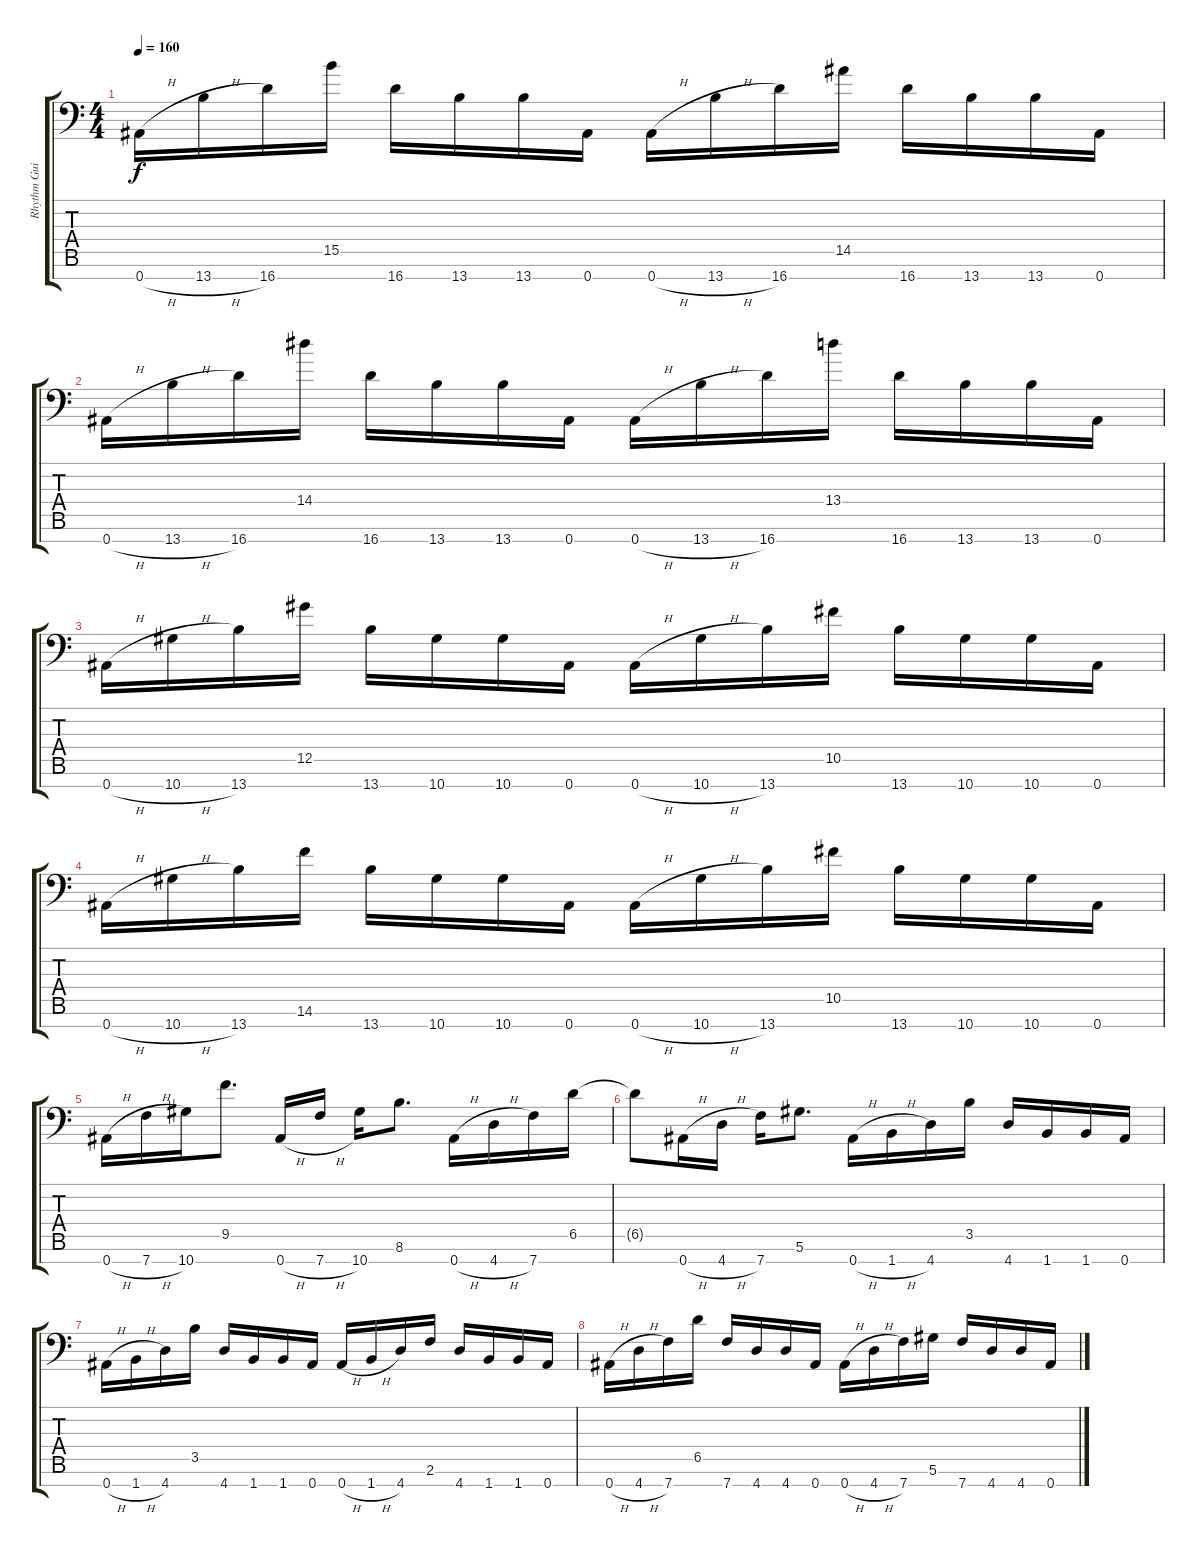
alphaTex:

\track ("Rhythm Guitar Left" "Rhythm Gui") {instrument distortionguitar}
\staff {score tabs}
\tuning (Eb4 Bb3 Gb3 Db3 Ab2 Eb2 Bb1) {hide}
\ts (4 4)
\tempo 160
\clef f4
\ks c
0.7{h}.16{dy f} 13.7{h}.16 16.7.16 15.5.16 16.7.16 13.7.16 13.7.16 0.7.16 0.7{h}.16 13.7{h}.16 16.7.16 14.5.16 16.7.16 13.7.16 13.7.16 0.7.16 |
0.7{h}.16 13.7{h}.16 16.7.16 14.4.16 16.7.16 13.7.16 13.7.16 0.7.16 0.7{h}.16 13.7{h}.16 16.7.16 13.4.16 16.7.16 13.7.16 13.7.16 0.7.16 |
0.7{h}.16 10.7{h}.16 13.7.16 12.5.16 13.7.16 10.7.16 10.7.16 0.7.16 0.7{h}.16 10.7{h}.16 13.7.16 10.5.16 13.7.16 10.7.16 10.7.16 0.7.16 |
0.7{h}.16 10.7{h}.16 13.7.16 14.6.16 13.7.16 10.7.16 10.7.16 0.7.16 0.7{h}.16 10.7{h}.16 13.7.16 10.5.16 13.7.16 10.7.16 10.7.16 0.7.16 |
0.7{h}.16 7.7{h}.16 10.7.16 9.5.8{d} 0.7{h}.16 7.7{h}.16 10.7.16 8.6.8{d} 0.7{h}.16 4.7{h}.16 7.7.16 6.5.16 |
6.5{t}.8 0.7{h}.16 4.7{h}.16 7.7.16 5.6.8{d} 0.7{h}.16 1.7{h}.16 4.7.16 3.5.16 4.7.16 1.7.16 1.7.16 0.7.16 |
0.7{h}.16 1.7{h}.16 4.7.16 3.5.16 4.7.16 1.7.16 1.7.16 0.7.16 0.7{h}.16 1.7{h}.16 4.7.16 2.6.16 4.7.16 1.7.16 1.7.16 0.7.16 |
0.7{h}.16 4.7{h}.16 7.7.16 6.5.16 7.7.16 4.7.16 4.7.16 0.7.16 0.7{h}.16 4.7{h}.16 7.7.16 5.6.16 7.7.16 4.7.16 4.7.16 0.7.16
